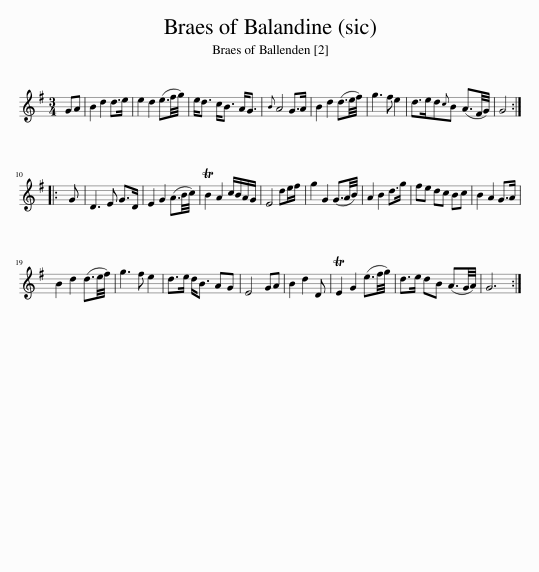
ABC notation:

X:1
L:1/8
M:3/4
I:linebreak $
K:G
V:1 treble
V:1
 GA | B2 d2 d>e | e2 d2 (e3/2f/4g/4) | e<d c<B A<G |{B} A4 G>A | %5
 B2 d2 (d3/2e/4f/4) | g3 f e2 | d>ed{c}B (A3/2F/4G/4) | G4 ::$ G | %10
 D3 E G>D | E2 G2 (A3/2B/4c/4) | TB2 A2 c/B/A/G/ | E4 de/f/ | g2 G2 (G3/2A/4B/4) | %15
 A2 B2 d>g | fe dc Bc | B2 A2 G>A |$ B2 d2 (d3/2e/4f/4) | g3 f e2 | %20
 d>e d<B AG | E4 GA | B2 d2 D | TE2 G2 (e3/2f/4g/4) | d>e dB (A3/2G/4A/4) | %25
 G6 :| %26
